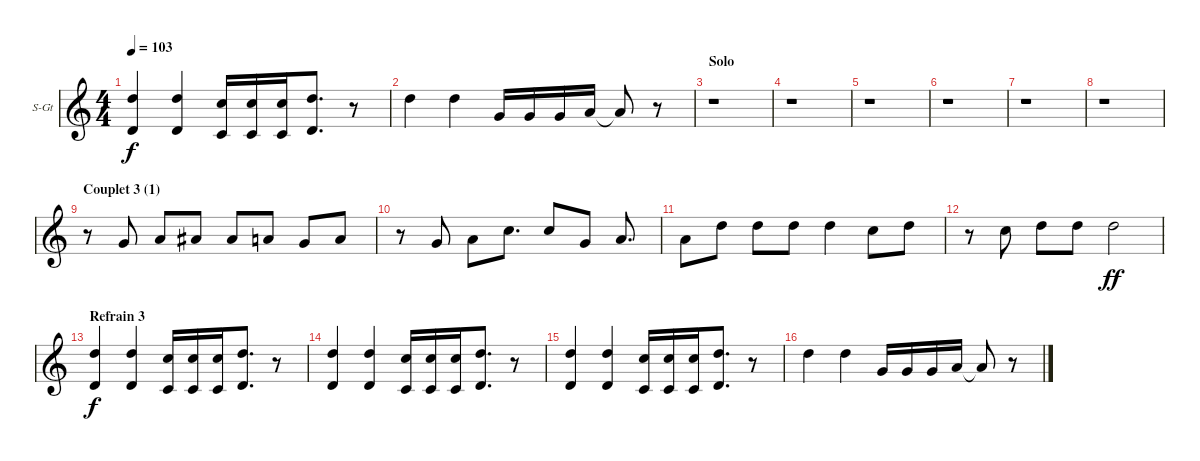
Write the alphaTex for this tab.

\bracketExtendMode groupsimilarinstruments
\firstSystemTrackNameOrientation horizontal
\otherSystemsTrackNameOrientation horizontal
\chordDiagramsInScore
\track ("Voix" "S-Gt") {instrument tenorsax}
\staff {score}
\tuning (E4 B3 G3 D3 A2 E2)
\displaytranspose 12
\ts (4 4)
\tempo 103
\clef g2
\ks c
(7.3 5.5).4{dy f} (7.3 5.5).4 (5.3 3.5).16 (5.3 3.5).16 (5.3 3.5).16 (7.3 5.5).8{d} r.8 |
7.3.4 7.3.4 5.4.16 5.4.16 5.4.16 7.4.16 7.4{t}.8 r.8 |
\section ("" "Solo")
r.1 |
r.1 |
r.1 |
r.1 |
r.1 |
r.1 |
\section ("" "Couplet 3 (1)")
r.8 5.4.8 7.4.8 8.4.8 8.4.8 7.4.8 5.4.8 7.4.8 |
r.8 5.4.8 7.4.8 5.3.8{d} 5.3.8 5.4.8 7.4.8{d} |
7.4.8 7.3.8 7.3.8 7.3.8 7.3.4 5.3.8 7.3.8 |
r.8 5.3.8 7.3.8 7.3.8 7.3.2{dy ff} |
\section ("" "Refrain 3")
(7.3 5.5).4{dy f} (7.3 5.5).4 (5.3 3.5).16 (5.3 3.5).16 (5.3 3.5).16 (7.3 5.5).8{d} r.8 |
(7.3 5.5).4 (7.3 5.5).4 (5.3 3.5).16 (5.3 3.5).16 (5.3 3.5).16 (7.3 5.5).8{d} r.8 |
(7.3 5.5).4 (7.3 5.5).4 (5.3 3.5).16 (5.3 3.5).16 (5.3 3.5).16 (7.3 5.5).8{d} r.8 |
7.3.4 7.3.4 5.4.16 5.4.16 5.4.16 7.4.16 7.4{t}.8 r.8
